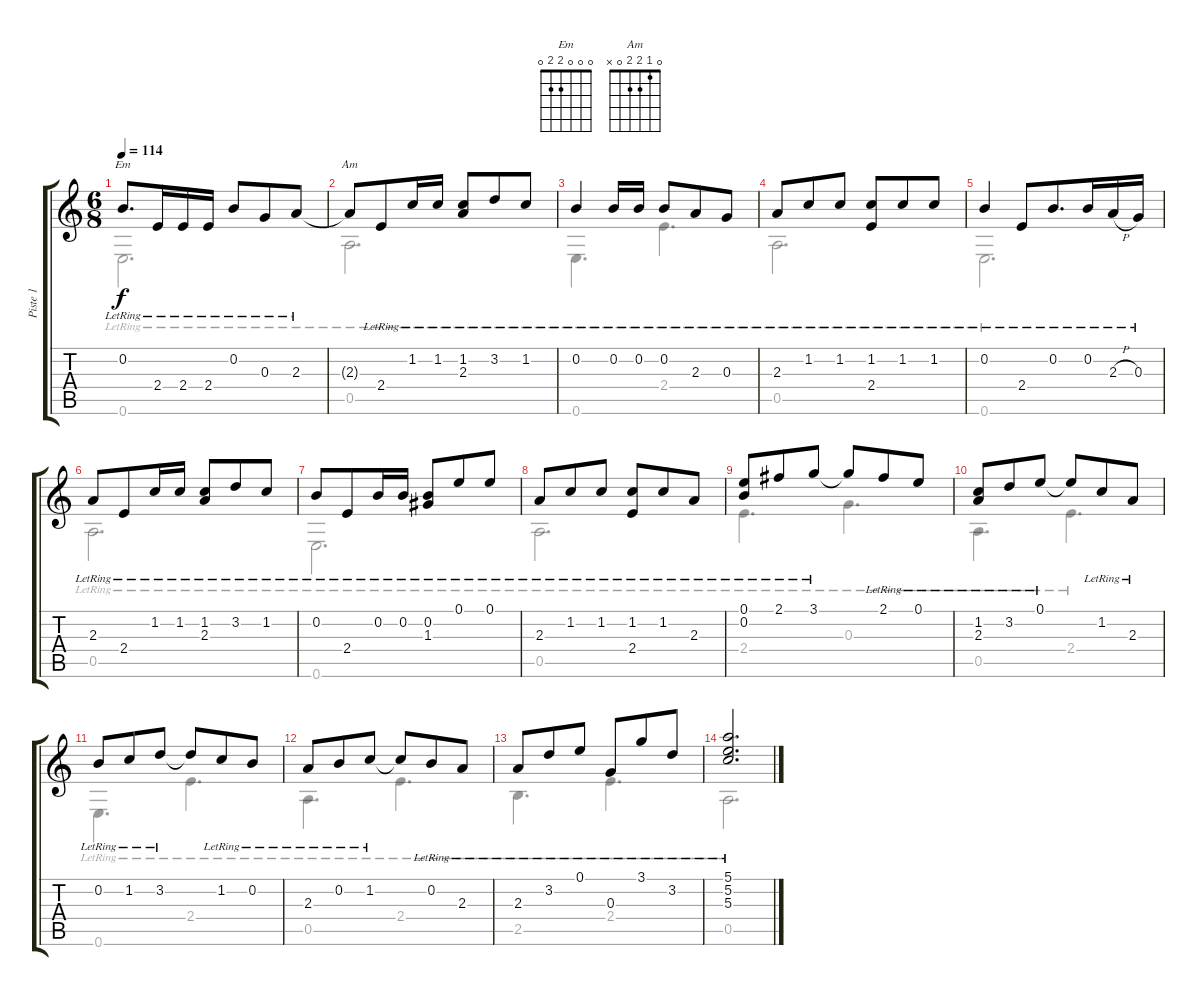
\track ("Piste 1" "Piste 1") {instrument acousticguitarsteel}
\staff {score tabs}
\tuning (E4 B3 G3 D3 A2 E2) {hide}
\chord ("Em" 0 0 0 2 2 0)
\chord ("Am" 0 1 2 2 0 x)
\voice
\ts (6 8)
\tempo 114
\clef g2
\ks c
0.2{lr}.8{d ch "Em" dy f} 2.4{lr}.16 2.4{lr}.16 2.4{lr}.16 0.2{lr}.8 0.3{lr}.8 2.3{lr}.8 |
2.3{t}.8{ch "Am"} 2.4{lr}.8 1.2{lr}.16 1.2{lr}.16 (1.2{lr} 2.3{lr}).8 3.2{lr}.8 1.2{lr}.8 |
0.2{lr}.4 0.2{lr}.16 0.2{lr}.16 0.2{lr}.8 2.3{lr}.8 0.3{lr}.8 |
2.3{lr}.8 1.2{lr}.8 1.2{lr}.8 (1.2{lr} 2.4{lr}).8 1.2{lr}.8 1.2{lr}.8 |
0.2{lr}.4 2.4{lr}.8{beam merge} 0.2{lr}.8{d} 0.2{lr}.16 2.3{h lr}.16 0.3{lr}.16 |
2.3{lr}.8 2.4{lr}.8 1.2{lr}.16 1.2{lr}.16 (1.2{lr} 2.3{lr}).8 3.2{lr}.8 1.2{lr}.8 |
0.2{lr}.8 2.4{lr}.8 0.2{lr}.16 0.2{lr}.16 (0.2{lr} 1.3{lr}).8 0.1{lr}.8 0.1{lr}.8 |
2.3{lr}.8 1.2{lr}.8 1.2{lr}.8 (1.2{lr} 2.4{lr}).8 1.2{lr}.8 2.3{lr}.8 |
(0.1{lr} 0.2{lr}).8 2.1{lr}.8 3.1{lr}.8 3.1{t}.8 2.1{lr}.8 0.1{lr}.8 |
(1.2{lr} 2.3{lr}).8 3.2{lr}.8 0.1{lr}.8 0.1{t}.8 1.2{lr}.8 2.3{lr}.8 |
0.2{lr}.8 1.2{lr}.8 3.2{lr}.8 3.2{t}.8 1.2{lr}.8 0.2{lr}.8 |
2.3{lr}.8 0.2{lr}.8 1.2{lr}.8 1.2{t}.8 0.2{lr}.8 2.3{lr}.8 |
2.3{lr}.8 3.2{lr}.8 0.1{lr}.8 0.3{lr}.8 3.1{lr}.8 3.2{lr}.8 |
(5.1{lr} 5.2{lr} 5.3{lr}).2{d}
\voice
\clef g2
\ottava regular
\simile none
\ks c
0.6{lr}.2{d dy f} |
0.5{lr}.2{d} |
0.6{lr}.4{d} 2.4{lr}.4{d} |
0.5{lr}.2{d} |
0.6{lr}.2{d} |
0.5{lr}.2{d} |
0.6{lr}.2{d} |
0.5{lr}.2{d} |
2.4{lr}.4{d} 0.3{lr}.4{d} |
0.5{lr}.4{d} 2.4{lr}.4{d} |
0.6{lr}.4{d} 2.4{lr}.4{d} |
0.5{lr}.4{d} 2.4{lr}.4{d} |
2.5{lr}.4{d} 2.4{lr}.4{d} |
0.5{lr}.2{d}
